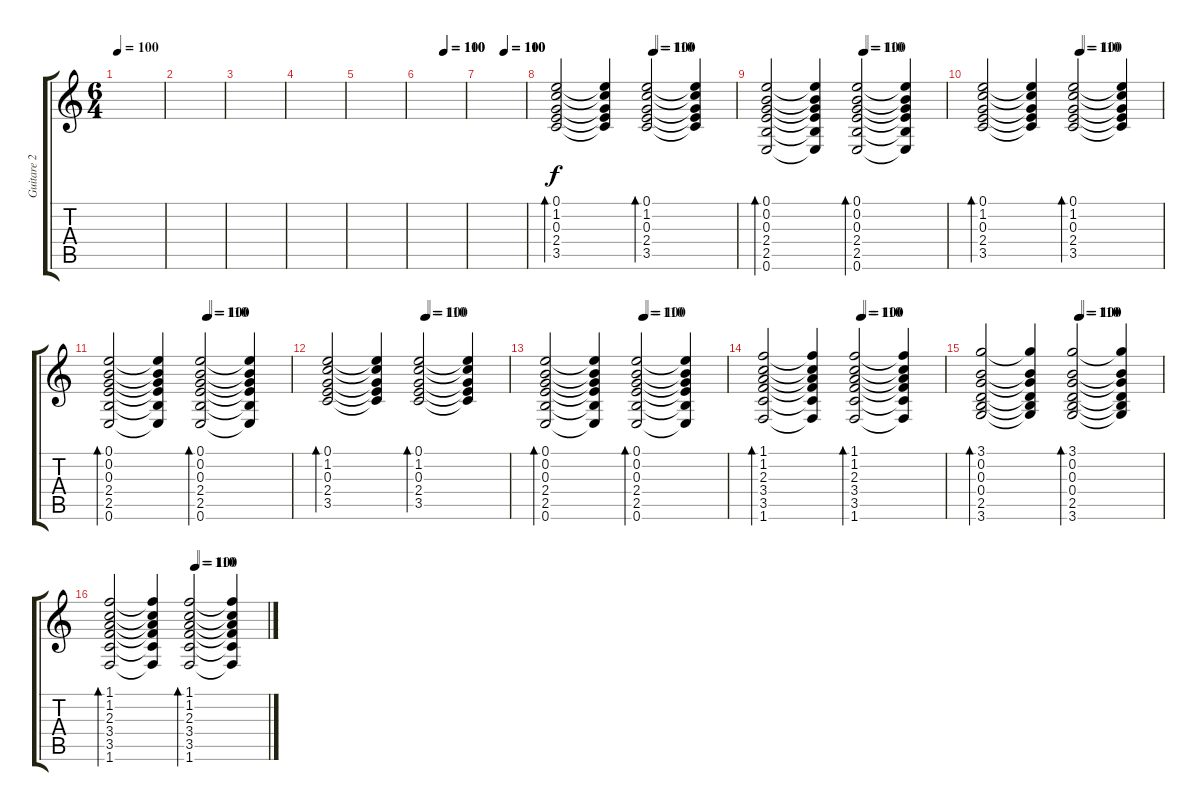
\track ("Guitare 2" "Guitare 2") {instrument overdrivenguitar}
\staff {score tabs}
\tuning (E4 B3 G3 D3 A2 E2) {hide}
\ts (6 4)
\tempo 100
\clef g2
\ks c
|
|
|
|
|
\tempo (110 0.5416666666666666)
\tempo (100 0.5520833333333334)
|
\tempo (110 0.5416666666666666)
\tempo (100 0.5520833333333334)
|
\tempo (110 0.5416666666666666)
\tempo (100 0.5520833333333334)
(0.1 1.2 0.3 2.4 3.5).2{bd 480 instrument electricguitarjazz} (0.1{t} 1.2{t} 0.3{t} 2.4{t} 3.5{t}).4 (0.1 1.2 0.3 2.4 3.5).2{bd 240} (0.1{t} 1.2{t} 0.3{t} 2.4{t} 3.5{t}).4 |
\tempo (110 0.5416666666666666)
\tempo (100 0.5520833333333334)
(0.1 0.2 0.3 2.4 2.5 0.6).2{bd 480} (0.1{t} 0.2{t} 0.3{t} 2.4{t} 2.5{t} 0.6{t}).4 (0.1 0.2 0.3 2.4 2.5 0.6).2{bd 240} (0.1{t} 0.2{t} 0.3{t} 2.4{t} 2.5{t} 0.6{t}).4 |
\tempo (110 0.5416666666666666)
\tempo (100 0.5520833333333334)
(0.1 1.2 0.3 2.4 3.5).2{bd 480} (0.1{t} 1.2{t} 0.3{t} 2.4{t} 3.5{t}).4 (0.1 1.2 0.3 2.4 3.5).2{bd 240} (0.1{t} 1.2{t} 0.3{t} 2.4{t} 3.5{t}).4 |
\tempo (110 0.5416666666666666)
\tempo (100 0.5520833333333334)
(0.1 0.2 0.3 2.4 2.5 0.6).2{bd 480} (0.1{t} 0.2{t} 0.3{t} 2.4{t} 2.5{t} 0.6{t}).4 (0.1 0.2 0.3 2.4 2.5 0.6).2{bd 240} (0.1{t} 0.2{t} 0.3{t} 2.4{t} 2.5{t} 0.6{t}).4 |
\tempo (110 0.5416666666666666)
\tempo (100 0.5520833333333334)
(0.1 1.2 0.3 2.4 3.5).2{bd 480} (0.1{t} 1.2{t} 0.3{t} 2.4{t} 3.5{t}).4 (0.1 1.2 0.3 2.4 3.5).2{bd 240} (0.1{t} 1.2{t} 0.3{t} 2.4{t} 3.5{t}).4 |
\tempo (110 0.5416666666666666)
\tempo (100 0.5520833333333334)
(0.1 0.2 0.3 2.4 2.5 0.6).2{bd 480} (0.1{t} 0.2{t} 0.3{t} 2.4{t} 2.5{t} 0.6{t}).4 (0.1 0.2 0.3 2.4 2.5 0.6).2{bd 240} (0.1{t} 0.2{t} 0.3{t} 2.4{t} 2.5{t} 0.6{t}).4 |
\tempo (110 0.5416666666666666)
\tempo (100 0.5520833333333334)
(1.1 1.2 2.3 3.4 3.5 1.6).2{bd 480} (1.1{t} 1.2{t} 2.3{t} 3.4{t} 3.5{t} 1.6{t}).4 (1.1 1.2 2.3 3.4 3.5 1.6).2{bd 240} (1.1{t} 1.2{t} 2.3{t} 3.4{t} 3.5{t} 1.6{t}).4 |
\tempo (110 0.5416666666666666)
\tempo (100 0.5520833333333334)
(3.1 0.2 0.3 0.4 2.5 3.6).2{bd 480} (3.1{t} 0.2{t} 0.3{t} 0.4{t} 2.5{t} 3.6{t}).4 (3.1 0.2 0.3 0.4 2.5 3.6).2{bd 240} (3.1{t} 0.2{t} 0.3{t} 0.4{t} 2.5{t} 3.6{t}).4 |
\tempo (110 0.5416666666666666)
\tempo (100 0.5520833333333334)
(1.1 1.2 2.3 3.4 3.5 1.6).2{bd 480} (1.1{t} 1.2{t} 2.3{t} 3.4{t} 3.5{t} 1.6{t}).4 (1.1 1.2 2.3 3.4 3.5 1.6).2{bd 240} (1.1{t} 1.2{t} 2.3{t} 3.4{t} 3.5{t} 1.6{t}).4
